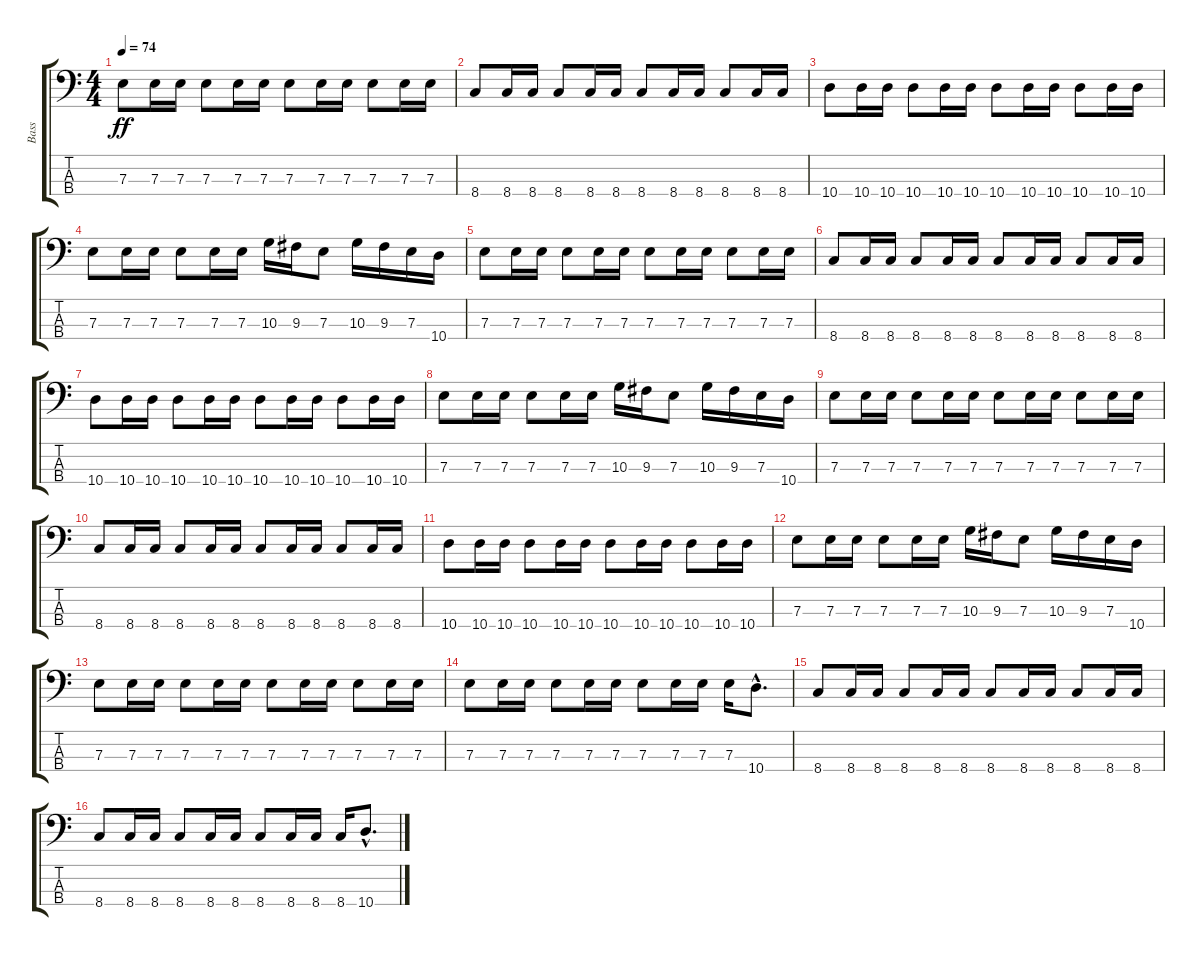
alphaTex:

\track ("Bass" "Bass") {instrument electricbasspick}
\staff {score tabs}
\tuning (G2 D2 A1 E1) {hide}
\ts (4 4)
\tempo 74
\clef f4
\ks c
7.3.8{dy ff} 7.3.16 7.3.16 7.3.8 7.3.16 7.3.16 7.3.8 7.3.16 7.3.16 7.3.8 7.3.16 7.3.16 |
8.4.8 8.4.16 8.4.16 8.4.8 8.4.16 8.4.16 8.4.8 8.4.16 8.4.16 8.4.8 8.4.16 8.4.16 |
10.4.8 10.4.16 10.4.16 10.4.8 10.4.16 10.4.16 10.4.8 10.4.16 10.4.16 10.4.8 10.4.16 10.4.16 |
7.3.8 7.3.16 7.3.16 7.3.8 7.3.16 7.3.16 10.3.16 9.3.16 7.3.8 10.3.16 9.3.16 7.3.16 10.4.16 |
7.3.8 7.3.16 7.3.16 7.3.8 7.3.16 7.3.16 7.3.8 7.3.16 7.3.16 7.3.8 7.3.16 7.3.16 |
8.4.8 8.4.16 8.4.16 8.4.8 8.4.16 8.4.16 8.4.8 8.4.16 8.4.16 8.4.8 8.4.16 8.4.16 |
10.4.8 10.4.16 10.4.16 10.4.8 10.4.16 10.4.16 10.4.8 10.4.16 10.4.16 10.4.8 10.4.16 10.4.16 |
7.3.8 7.3.16 7.3.16 7.3.8 7.3.16 7.3.16 10.3.16 9.3.16 7.3.8 10.3.16 9.3.16 7.3.16 10.4.16 |
7.3.8 7.3.16 7.3.16 7.3.8 7.3.16 7.3.16 7.3.8 7.3.16 7.3.16 7.3.8 7.3.16 7.3.16 |
8.4.8 8.4.16 8.4.16 8.4.8 8.4.16 8.4.16 8.4.8 8.4.16 8.4.16 8.4.8 8.4.16 8.4.16 |
10.4.8 10.4.16 10.4.16 10.4.8 10.4.16 10.4.16 10.4.8 10.4.16 10.4.16 10.4.8 10.4.16 10.4.16 |
7.3.8 7.3.16 7.3.16 7.3.8 7.3.16 7.3.16 10.3.16 9.3.16 7.3.8 10.3.16 9.3.16 7.3.16 10.4.16 |
7.3.8 7.3.16 7.3.16 7.3.8 7.3.16 7.3.16 7.3.8 7.3.16 7.3.16 7.3.8 7.3.16 7.3.16 |
7.3.8 7.3.16 7.3.16 7.3.8 7.3.16 7.3.16 7.3.8 7.3.16 7.3.16 7.3.16 10.4{hac}.8{d} |
8.4.8 8.4.16 8.4.16 8.4.8 8.4.16 8.4.16 8.4.8 8.4.16 8.4.16 8.4.8 8.4.16 8.4.16 |
8.4.8 8.4.16 8.4.16 8.4.8 8.4.16 8.4.16 8.4.8 8.4.16 8.4.16 8.4.16 10.4{hac}.8{d}
